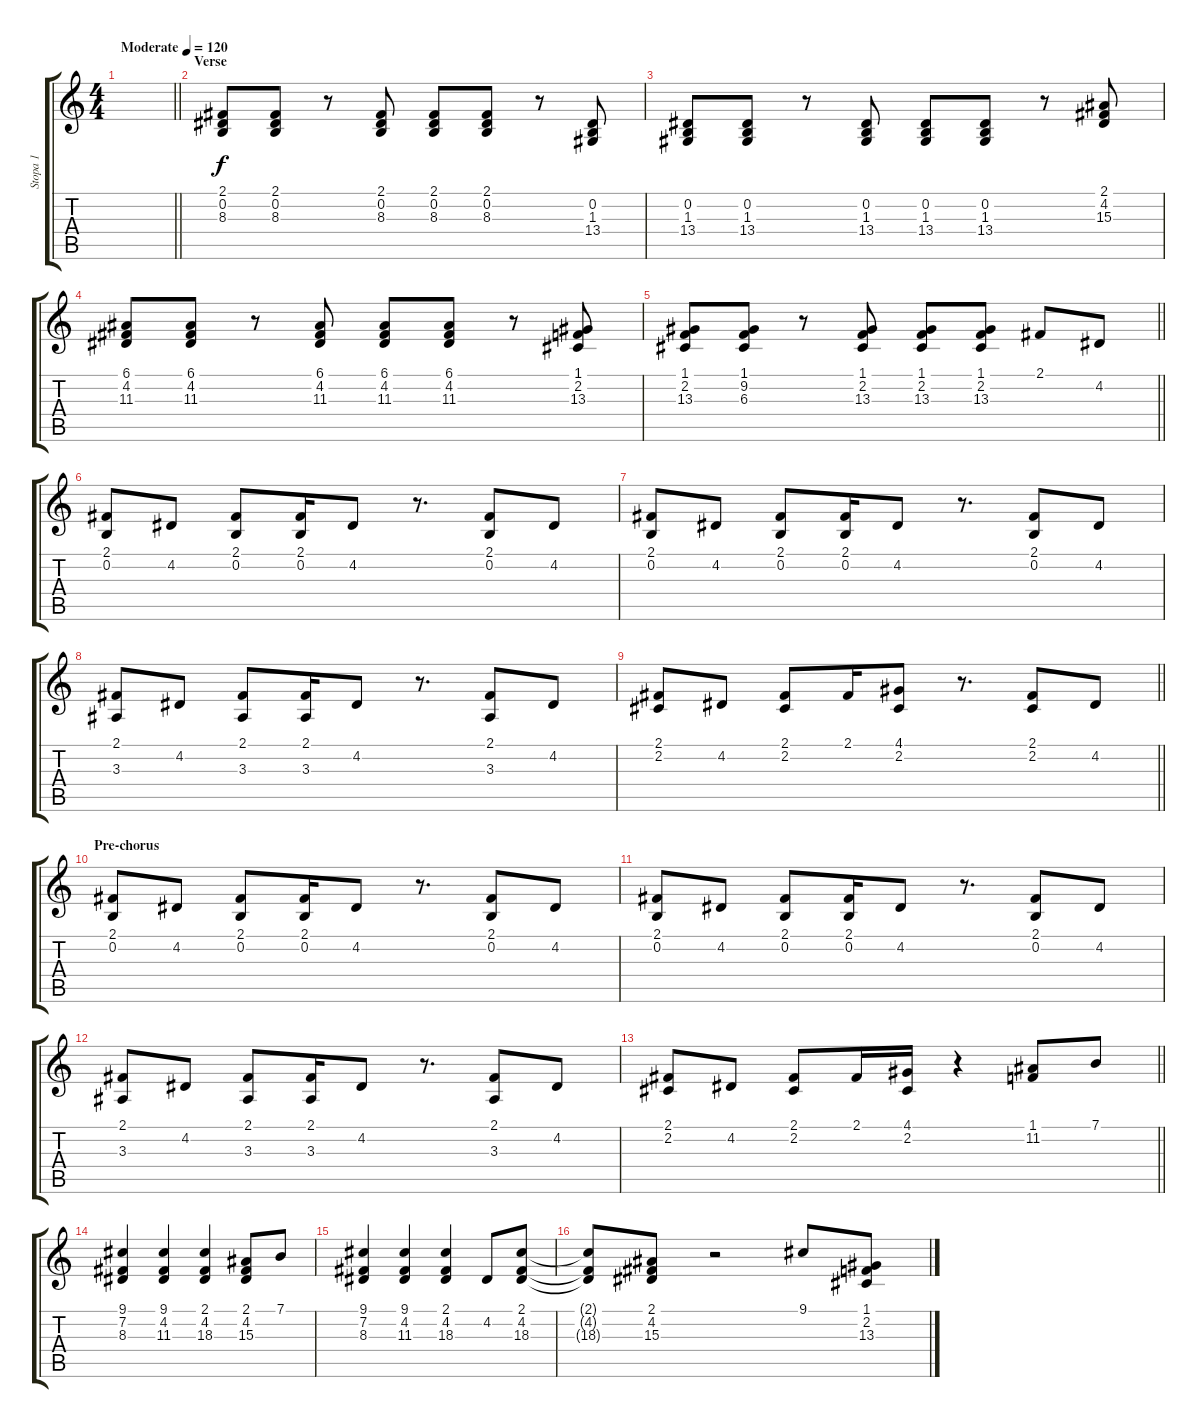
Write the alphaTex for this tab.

\track ("Stopa 1" "Stopa 1") {mute instrument acousticgrandpiano}
\staff {score tabs}
\tuning (E4 B3 G3 D3 A2 E2) {hide}
\ts (4 4)
\tempo (120 "Moderate")
\clef g2
\barLineRight lightlight
\ks c
|
\section ("" "Verse")
(2.1 0.2 8.3).8 (2.1 0.2 8.3).8 r.8 (2.1 0.2 8.3).8 (2.1 0.2 8.3).8 (2.1 0.2 8.3).8 r.8 (0.2 1.3 13.4).8 |
(0.2 1.3 13.4).8 (0.2 1.3 13.4).8 r.8 (0.2 1.3 13.4).8 (0.2 1.3 13.4).8 (0.2 1.3 13.4).8 r.8 (2.1 4.2 15.3).8 |
(6.1 4.2 11.3).8 (6.1 4.2 11.3).8 r.8 (6.1 4.2 11.3).8 (6.1 4.2 11.3).8 (6.1 4.2 11.3).8 r.8 (1.1 2.2 13.3).8 |
\barLineRight lightlight
(1.1 2.2 13.3).8 (1.1 9.2 6.3).8 r.8 (1.1 2.2 13.3).8 (1.1 2.2 13.3).8 (1.1 2.2 13.3).8 2.1.8 4.2.8 |
(2.1 0.2).8 4.2.8 (2.1 0.2).8 (2.1 0.2).16 4.2.8 r.8{d} (2.1 0.2).8 4.2.8 |
(2.1 0.2).8 4.2.8 (2.1 0.2).8 (2.1 0.2).16 4.2.8 r.8{d} (2.1 0.2).8 4.2.8 |
(2.1 3.3).8 4.2.8 (2.1 3.3).8 (2.1 3.3).16 4.2.8 r.8{d} (2.1 3.3).8 4.2.8 |
\barLineRight lightlight
(2.1 2.2).8 4.2.8 (2.1 2.2).8 2.1.16 (4.1 2.2).8 r.8{d} (2.1 2.2).8 4.2.8 |
\section ("" "Pre-chorus")
(2.1 0.2).8 4.2.8 (2.1 0.2).8 (2.1 0.2).16 4.2.8 r.8{d} (2.1 0.2).8 4.2.8 |
(2.1 0.2).8 4.2.8 (2.1 0.2).8 (2.1 0.2).16 4.2.8 r.8{d} (2.1 0.2).8 4.2.8 |
(2.1 3.3).8 4.2.8 (2.1 3.3).8 (2.1 3.3).16 4.2.8 r.8{d} (2.1 3.3).8 4.2.8 |
\barLineRight lightlight
(2.1 2.2).8 4.2.8 (2.1 2.2).8 2.1.16 (4.1 2.2).16 r.4 (1.1 11.2).8 7.1.8 |
(9.1 7.2 8.3).4 (9.1 4.2 11.3).4 (2.1 4.2 18.3).4 (2.1 4.2 15.3).8 7.1.8 |
(9.1 7.2 8.3).4 (9.1 4.2 11.3).4 (2.1 4.2 18.3).4 4.2.8 (2.1 4.2 18.3).8 |
(2.1{t} 4.2{t} 18.3{t}).8 (2.1 4.2 15.3).8 r.2 9.1.8 (1.1 2.2 13.3).8
